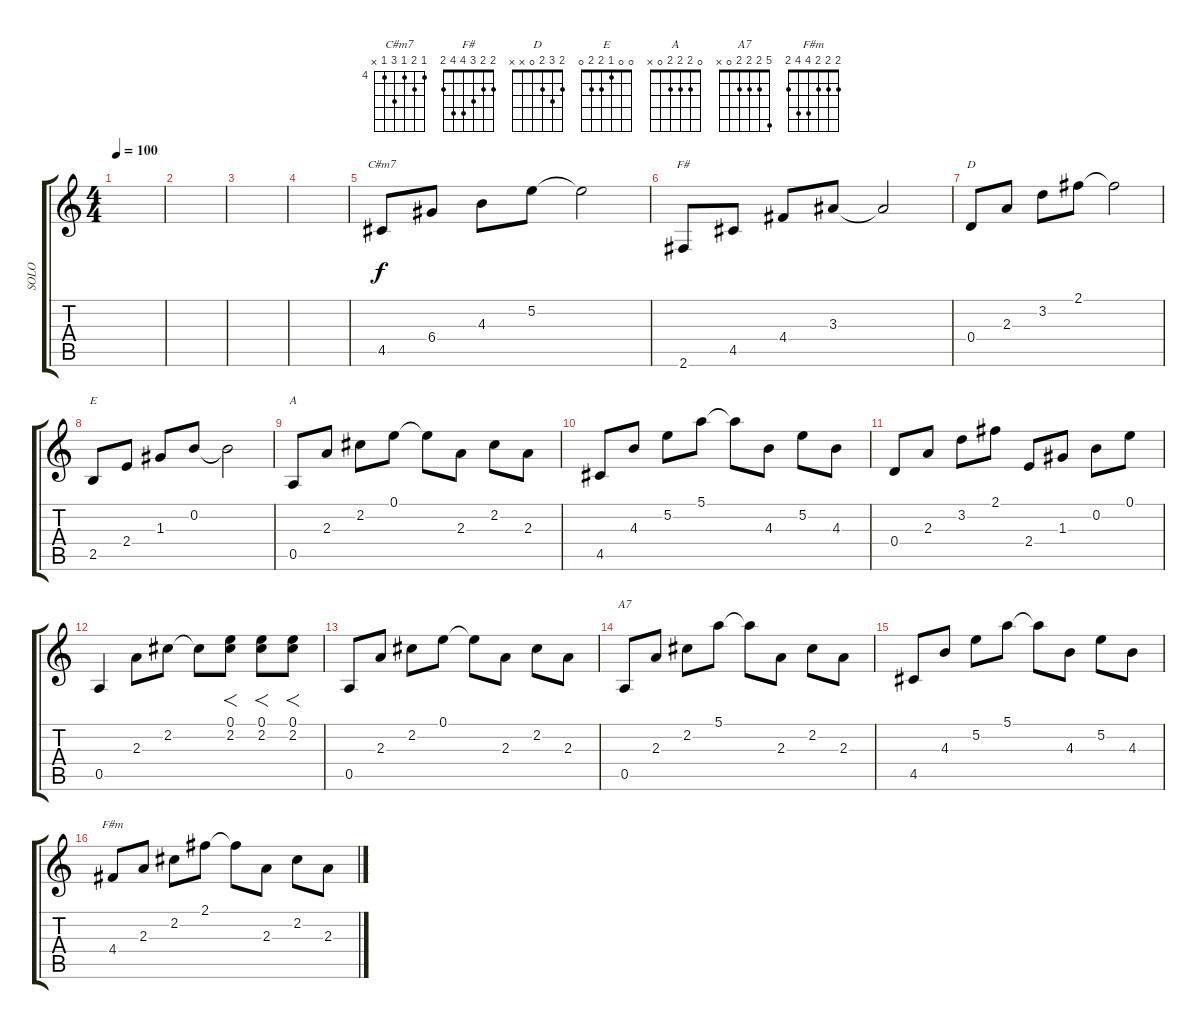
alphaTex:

\track ("SOLO" "SOLO") {instrument acousticguitarnylon}
\staff {score tabs}
\tuning (E4 B3 G3 D3 A2 E2) {hide}
\chord ("C#m7" 4 5 4 6 4 x) {firstfret 4}
\chord ("F#" 2 2 3 4 4 2)
\chord ("D" 2 3 2 0 x x)
\chord ("E" 0 0 1 2 2 0)
\chord ("A" 0 2 2 2 0 x)
\chord ("A7" 5 2 2 2 0 x)
\chord ("F#m" 2 2 2 4 4 2)
\ts (4 4)
\tempo 100
\clef g2
\ks c
|
|
|
|
4.5.8{ch "C#m7"} 6.4.8 4.3.8 5.2.8 5.2{t}.2 |
2.6.8{ch "F#"} 4.5.8 4.4.8 3.3.8 3.3{t}.2 |
0.4.8{ch "D"} 2.3.8 3.2.8 2.1.8 2.1{t}.2 |
2.5.8{ch "E"} 2.4.8 1.3.8 0.2.8 0.2{t}.2 |
0.5.8{ch "A"} 2.3.8 2.2.8 0.1.8 0.1{t}.8 2.3.8 2.2.8 2.3.8 |
4.5.8 4.3.8 5.2.8 5.1.8 5.1{t}.8 4.3.8 5.2.8 4.3.8 |
0.4.8 2.3.8 3.2.8 2.1.8 2.4.8 1.3.8 0.2.8 0.1.8 |
0.5.4 2.3.8 2.2.8 2.2{t}.8 (0.1 2.2).8{f} (0.1 2.2).8{f} (0.1 2.2).8{f} |
0.5.8 2.3.8 2.2.8 0.1.8 0.1{t}.8 2.3.8 2.2.8 2.3.8 |
0.5.8{ch "A7"} 2.3.8 2.2.8 5.1.8 5.1{t}.8 2.3.8 2.2.8 2.3.8 |
4.5.8 4.3.8 5.2.8 5.1.8 5.1{t}.8 4.3.8 5.2.8 4.3.8 |
4.4.8{ch "F#m"} 2.3.8 2.2.8 2.1.8 2.1{t}.8 2.3.8 2.2.8 2.3.8
